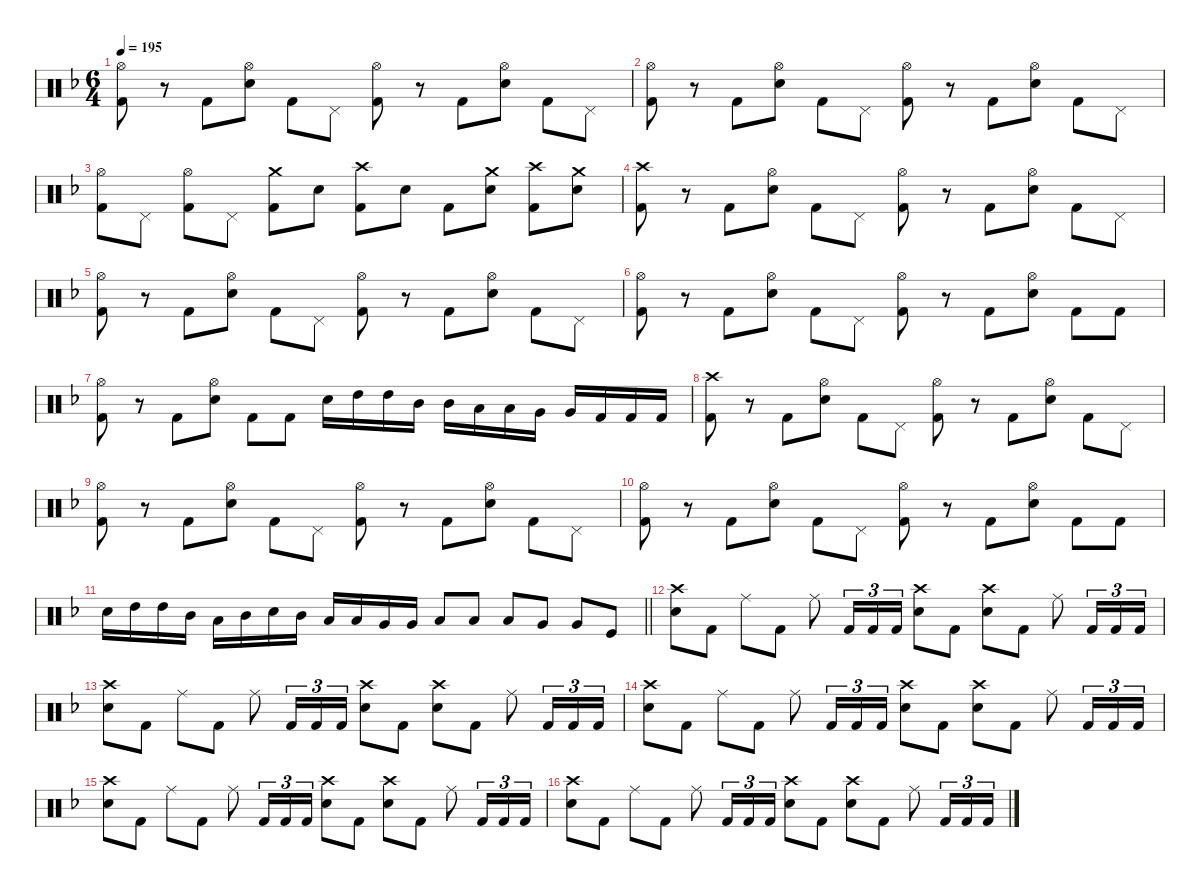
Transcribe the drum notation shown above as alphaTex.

\defaultSystemsLayout 4
\hideDynamics
\bracketExtendMode nobrackets
\singleTrackTrackNamePolicy hidden
\multiTrackTrackNamePolicy hidden
\firstSystemTrackNameMode fullname
\firstSystemTrackNameOrientation horizontal
\otherSystemsTrackNameOrientation horizontal
\track ("Drums" "drm.") {instrument percussion}
\staff {score}
\articulation defaults
\ts (6 4)
\tempo 195
\clef neutral
\ks dminor
("Hi-Hat (open)"{acc forcenatural} "Kick (hit) 2"{acc forcenatural}).8{dy f beam Down} r.8{beam Down} "Kick (hit) 2"{acc forcenatural}.8{beam Down} ("Hi-Hat (open)"{acc forcenatural} "Snare (hit) 2"{acc forcenatural}).8{beam Down} "Kick (hit) 2"{acc forcenatural}.8{beam Down} "Pedal Hi-Hat (hit)"{acc forcenatural}.8{beam Down} ("Hi-Hat (open)"{acc forcenatural} "Kick (hit) 2"{acc forcenatural}).8{beam Down} r.8{beam Down} "Kick (hit) 2"{acc forcenatural}.8{beam Down} ("Hi-Hat (open)"{acc forcenatural} "Snare (hit) 2"{acc forcenatural}).8{beam Down} "Kick (hit) 2"{acc forcenatural}.8{beam Down} "Pedal Hi-Hat (hit)"{acc forcenatural}.8{beam Down} |
("Hi-Hat (open)"{acc forcenatural} "Kick (hit) 2"{acc forcenatural}).8{beam Down} r.8{beam Down} "Kick (hit) 2"{acc forcenatural}.8{beam Down} ("Hi-Hat (open)"{acc forcenatural} "Snare (hit) 2"{acc forcenatural}).8{beam Down} "Kick (hit) 2"{acc forcenatural}.8{beam Down} "Pedal Hi-Hat (hit)"{acc forcenatural}.8{beam Down} ("Hi-Hat (open)"{acc forcenatural} "Kick (hit) 2"{acc forcenatural}).8{beam Down} r.8{beam Down} "Kick (hit) 2"{acc forcenatural}.8{beam Down} ("Hi-Hat (open)"{acc forcenatural} "Snare (hit) 2"{acc forcenatural}).8{beam Down} "Kick (hit) 2"{acc forcenatural}.8{beam Down} "Pedal Hi-Hat (hit)"{acc forcenatural}.8{beam Down} |
("Hi-Hat (open)"{acc forcenatural} "Kick (hit) 2"{acc forcenatural}).8{beam Down} "Pedal Hi-Hat (hit)"{acc forcenatural}.8{beam Down} ("Hi-Hat (open)"{acc forcenatural} "Kick (hit) 2"{acc forcenatural}).8{beam Down} "Pedal Hi-Hat (hit)"{acc forcenatural}.8{beam Down} ("Crash medium (hit)"{acc forcenatural} "Kick (hit) 2"{acc forcenatural}).8{beam Down} "Snare (hit) 2"{acc forcenatural}.8{beam Down} ("Crash high (hit)"{acc forcenatural} "Kick (hit) 2"{acc forcenatural}).8{beam Down} "Snare (hit) 2"{acc forcenatural}.8{beam Down} "Kick (hit) 2"{acc forcenatural}.8{beam Down} ("Crash medium (hit)"{acc forcenatural} "Snare (hit) 2"{acc forcenatural}).8{beam Down} ("Crash high (hit)"{acc forcenatural} "Kick (hit) 2"{acc forcenatural}).8{beam Down} ("Crash medium (hit)"{acc forcenatural} "Snare (hit) 2"{acc forcenatural}).8{beam Down} |
("Crash high (hit)"{acc forcenatural} "Kick (hit) 2"{acc forcenatural}).8{beam Down} r.8{beam Down} "Kick (hit) 2"{acc forcenatural}.8{beam Down} ("Hi-Hat (open)"{acc forcenatural} "Snare (hit) 2"{acc forcenatural}).8{beam Down} "Kick (hit) 2"{acc forcenatural}.8{beam Down} "Pedal Hi-Hat (hit)"{acc forcenatural}.8{beam Down} ("Hi-Hat (open)"{acc forcenatural} "Kick (hit) 2"{acc forcenatural}).8{beam Down} r.8{beam Down} "Kick (hit) 2"{acc forcenatural}.8{beam Down} ("Hi-Hat (open)"{acc forcenatural} "Snare (hit) 2"{acc forcenatural}).8{beam Down} "Kick (hit) 2"{acc forcenatural}.8{beam Down} "Pedal Hi-Hat (hit)"{acc forcenatural}.8{beam Down} |
("Hi-Hat (open)"{acc forcenatural} "Kick (hit) 2"{acc forcenatural}).8{beam Down} r.8{beam Down} "Kick (hit) 2"{acc forcenatural}.8{beam Down} ("Hi-Hat (open)"{acc forcenatural} "Snare (hit) 2"{acc forcenatural}).8{beam Down} "Kick (hit) 2"{acc forcenatural}.8{beam Down} "Pedal Hi-Hat (hit)"{acc forcenatural}.8{beam Down} ("Hi-Hat (open)"{acc forcenatural} "Kick (hit) 2"{acc forcenatural}).8{beam Down} r.8{beam Down} "Kick (hit) 2"{acc forcenatural}.8{beam Down} ("Hi-Hat (open)"{acc forcenatural} "Snare (hit) 2"{acc forcenatural}).8{beam Down} "Kick (hit) 2"{acc forcenatural}.8{beam Down} "Pedal Hi-Hat (hit)"{acc forcenatural}.8{beam Down} |
("Hi-Hat (open)"{acc forcenatural} "Kick (hit) 2"{acc forcenatural}).8{beam Down} r.8{beam Down} "Kick (hit) 2"{acc forcenatural}.8{beam Down} ("Hi-Hat (open)"{acc forcenatural} "Snare (hit) 2"{acc forcenatural}).8{beam Down} "Kick (hit) 2"{acc forcenatural}.8{beam Down} "Pedal Hi-Hat (hit)"{acc forcenatural}.8{beam Down} ("Hi-Hat (open)"{acc forcenatural} "Kick (hit) 2"{acc forcenatural}).8{beam Down} r.8{beam Down} "Kick (hit) 2"{acc forcenatural}.8{beam Down} ("Hi-Hat (open)"{acc forcenatural} "Snare (hit) 2"{acc forcenatural}).8{beam Down} "Kick (hit) 2"{acc forcenatural}.8{beam Down} "Kick (hit) 2"{acc forcenatural}.8{beam Down} |
("Hi-Hat (open)"{acc forcenatural} "Kick (hit) 2"{acc forcenatural}).8{beam Down} r.8{beam Down} "Kick (hit) 2"{acc forcenatural}.8{beam Down} ("Hi-Hat (open)"{acc forcenatural} "Snare (hit) 2"{acc forcenatural}).8{beam Down} "Kick (hit) 2"{acc forcenatural}.8{beam Down} "Kick (hit) 2"{acc forcenatural}.8{beam Down} "Snare (hit) 2"{acc forcenatural}.16{beam Down} "High Tom (hit)"{acc forcenatural}.16{beam Down} "High Tom (hit)"{acc forcenatural}.16{beam Down} "Mid Tom (hit)"{acc forcenatural}.16{beam Down} "Mid Tom (hit)"{acc forcenatural}.16{beam Down} "Low Tom (hit)"{acc forcenatural}.16{beam Down} "Low Tom (hit)"{acc forcenatural}.16{beam Up} "Very Low Tom (hit)"{acc forcenatural}.16{beam Up} "Very Low Tom (hit)"{acc forcenatural}.16{beam Up} "Kick (hit) 2"{acc forcenatural}.16{beam Up} "Kick (hit) 2"{acc forcenatural}.16{beam Up} "Kick (hit) 2"{acc forcenatural}.16{beam Up} |
("Crash high (hit)"{acc forcenatural} "Kick (hit) 2"{acc forcenatural}).8{beam Down} r.8{beam Down} "Kick (hit) 2"{acc forcenatural}.8{beam Down} ("Hi-Hat (open)"{acc forcenatural} "Snare (hit) 2"{acc forcenatural}).8{beam Down} "Kick (hit) 2"{acc forcenatural}.8{beam Down} "Pedal Hi-Hat (hit)"{acc forcenatural}.8{beam Down} ("Hi-Hat (open)"{acc forcenatural} "Kick (hit) 2"{acc forcenatural}).8{beam Down} r.8{beam Down} "Kick (hit) 2"{acc forcenatural}.8{beam Down} ("Hi-Hat (open)"{acc forcenatural} "Snare (hit) 2"{acc forcenatural}).8{beam Down} "Kick (hit) 2"{acc forcenatural}.8{beam Down} "Pedal Hi-Hat (hit)"{acc forcenatural}.8{beam Down} |
("Hi-Hat (open)"{acc forcenatural} "Kick (hit) 2"{acc forcenatural}).8{beam Down} r.8{beam Down} "Kick (hit) 2"{acc forcenatural}.8{beam Down} ("Hi-Hat (open)"{acc forcenatural} "Snare (hit) 2"{acc forcenatural}).8{beam Down} "Kick (hit) 2"{acc forcenatural}.8{beam Down} "Pedal Hi-Hat (hit)"{acc forcenatural}.8{beam Down} ("Hi-Hat (open)"{acc forcenatural} "Kick (hit) 2"{acc forcenatural}).8{beam Down} r.8{beam Down} "Kick (hit) 2"{acc forcenatural}.8{beam Down} ("Hi-Hat (open)"{acc forcenatural} "Snare (hit) 2"{acc forcenatural}).8{beam Down} "Kick (hit) 2"{acc forcenatural}.8{beam Down} "Pedal Hi-Hat (hit)"{acc forcenatural}.8{beam Down} |
("Hi-Hat (open)"{acc forcenatural} "Kick (hit) 2"{acc forcenatural}).8{beam Down} r.8{beam Down} "Kick (hit) 2"{acc forcenatural}.8{beam Down} ("Hi-Hat (open)"{acc forcenatural} "Snare (hit) 2"{acc forcenatural}).8{beam Down} "Kick (hit) 2"{acc forcenatural}.8{beam Down} "Pedal Hi-Hat (hit)"{acc forcenatural}.8{beam Down} ("Hi-Hat (open)"{acc forcenatural} "Kick (hit) 2"{acc forcenatural}).8{beam Down} r.8{beam Down} "Kick (hit) 2"{acc forcenatural}.8{beam Down} ("Hi-Hat (open)"{acc forcenatural} "Snare (hit) 2"{acc forcenatural}).8{beam Down} "Kick (hit) 2"{acc forcenatural}.8{beam Down} "Kick (hit) 2"{acc forcenatural}.8{beam Down} |
\barLineRight lightlight "Snare (hit) 2"{acc forcenatural}.16{beam Down} "High Tom (hit)"{acc forcenatural}.16{beam Down} "High Tom (hit)"{acc forcenatural}.16{beam Down} "Mid Tom (hit)"{acc forcenatural}.16{beam Down} "Low Tom (hit)"{acc forcenatural}.16{beam Down} "Mid Tom (hit)"{acc forcenatural}.16{beam Down} "Snare (hit) 2"{acc forcenatural}.16{beam Up} "Mid Tom (hit)"{acc forcenatural}.16{beam Up} "Low Tom (hit)"{acc forcenatural}.16{beam Up} "Low Tom (hit)"{acc forcenatural}.16{beam Up} "Very Low Tom (hit)"{acc forcenatural}.16{beam Up} "Very Low Tom (hit)"{acc forcenatural}.16{beam Up} "Low Tom (hit)"{acc forcenatural}.8{beam Up} "Low Tom (hit)"{acc forcenatural}.8{beam Up} "Low Tom (hit)"{acc forcenatural}.8{beam Up} "Very Low Tom (hit)"{acc forcenatural}.8{beam Up} "Very Low Tom (hit)"{acc forcenatural}.8{beam Up} "Kick (hit)"{acc forcenatural}.8{beam Up}
|
("Crash high (hit)"{acc forcenatural} "Snare (hit) 2"{acc forcenatural}).8{beam Down} "Kick (hit) 2"{acc forcenatural}.8{beam Down} "Ride (middle)"{acc forcenatural}.8{beam Down} "Kick (hit) 2"{acc forcenatural}.8{beam Down} "Ride (middle)"{acc forcenatural}.8{beam Down} "Kick (hit) 2"{acc forcenatural}.16{tu (3 2) beam Up} "Kick (hit) 2"{acc forcenatural}.16{tu (3 2) beam Up} "Kick (hit) 2"{acc forcenatural}.16{tu (3 2) beam Up} ("Crash high (hit)"{acc forcenatural} "Snare (hit) 2"{acc forcenatural}).8{beam Down} "Kick (hit) 2"{acc forcenatural}.8{beam Down} ("Crash high (hit)"{acc forcenatural} "Snare (hit) 2"{acc forcenatural}).8{beam Down} "Kick (hit) 2"{acc forcenatural}.8{beam Down} "Ride (middle)"{acc forcenatural}.8{beam Down} "Kick (hit) 2"{acc forcenatural}.16{tu (3 2) beam Up} "Kick (hit) 2"{acc forcenatural}.16{tu (3 2) beam Up} "Kick (hit) 2"{acc forcenatural}.16{tu (3 2) beam Up} |
("Crash high (hit)"{acc forcenatural} "Snare (hit) 2"{acc forcenatural}).8{beam Down} "Kick (hit) 2"{acc forcenatural}.8{beam Down} "Ride (middle)"{acc forcenatural}.8{beam Down} "Kick (hit) 2"{acc forcenatural}.8{beam Down} "Ride (middle)"{acc forcenatural}.8{beam Down} "Kick (hit) 2"{acc forcenatural}.16{tu (3 2) beam Up} "Kick (hit) 2"{acc forcenatural}.16{tu (3 2) beam Up} "Kick (hit) 2"{acc forcenatural}.16{tu (3 2) beam Up} ("Crash high (hit)"{acc forcenatural} "Snare (hit) 2"{acc forcenatural}).8{beam Down} "Kick (hit) 2"{acc forcenatural}.8{beam Down} ("Crash high (hit)"{acc forcenatural} "Snare (hit) 2"{acc forcenatural}).8{beam Down} "Kick (hit) 2"{acc forcenatural}.8{beam Down} "Ride (middle)"{acc forcenatural}.8{beam Down} "Kick (hit) 2"{acc forcenatural}.16{tu (3 2) beam Up} "Kick (hit) 2"{acc forcenatural}.16{tu (3 2) beam Up} "Kick (hit) 2"{acc forcenatural}.16{tu (3 2) beam Up} |
("Crash high (hit)"{acc forcenatural} "Snare (hit) 2"{acc forcenatural}).8{beam Down} "Kick (hit) 2"{acc forcenatural}.8{beam Down} "Ride (middle)"{acc forcenatural}.8{beam Down} "Kick (hit) 2"{acc forcenatural}.8{beam Down} "Ride (middle)"{acc forcenatural}.8{beam Down} "Kick (hit) 2"{acc forcenatural}.16{tu (3 2) beam Up} "Kick (hit) 2"{acc forcenatural}.16{tu (3 2) beam Up} "Kick (hit) 2"{acc forcenatural}.16{tu (3 2) beam Up} ("Crash high (hit)"{acc forcenatural} "Snare (hit) 2"{acc forcenatural}).8{beam Down} "Kick (hit) 2"{acc forcenatural}.8{beam Down} ("Crash high (hit)"{acc forcenatural} "Snare (hit) 2"{acc forcenatural}).8{beam Down} "Kick (hit) 2"{acc forcenatural}.8{beam Down} "Ride (middle)"{acc forcenatural}.8{beam Down} "Kick (hit) 2"{acc forcenatural}.16{tu (3 2) beam Up} "Kick (hit) 2"{acc forcenatural}.16{tu (3 2) beam Up} "Kick (hit) 2"{acc forcenatural}.16{tu (3 2) beam Up} |
("Crash high (hit)"{acc forcenatural} "Snare (hit) 2"{acc forcenatural}).8{beam Down} "Kick (hit) 2"{acc forcenatural}.8{beam Down} "Ride (middle)"{acc forcenatural}.8{beam Down} "Kick (hit) 2"{acc forcenatural}.8{beam Down} "Ride (middle)"{acc forcenatural}.8{beam Down} "Kick (hit) 2"{acc forcenatural}.16{tu (3 2) beam Up} "Kick (hit) 2"{acc forcenatural}.16{tu (3 2) beam Up} "Kick (hit) 2"{acc forcenatural}.16{tu (3 2) beam Up} ("Crash high (hit)"{acc forcenatural} "Snare (hit) 2"{acc forcenatural}).8{beam Down} "Kick (hit) 2"{acc forcenatural}.8{beam Down} ("Crash high (hit)"{acc forcenatural} "Snare (hit) 2"{acc forcenatural}).8{beam Down} "Kick (hit) 2"{acc forcenatural}.8{beam Down} "Ride (middle)"{acc forcenatural}.8{beam Down} "Kick (hit) 2"{acc forcenatural}.16{tu (3 2) beam Up} "Kick (hit) 2"{acc forcenatural}.16{tu (3 2) beam Up} "Kick (hit) 2"{acc forcenatural}.16{tu (3 2) beam Up} |
("Crash high (hit)"{acc forcenatural} "Snare (hit) 2"{acc forcenatural}).8{beam Down} "Kick (hit) 2"{acc forcenatural}.8{beam Down} "Ride (middle)"{acc forcenatural}.8{beam Down} "Kick (hit) 2"{acc forcenatural}.8{beam Down} "Ride (middle)"{acc forcenatural}.8{beam Down} "Kick (hit) 2"{acc forcenatural}.16{tu (3 2) beam Up} "Kick (hit) 2"{acc forcenatural}.16{tu (3 2) beam Up} "Kick (hit) 2"{acc forcenatural}.16{tu (3 2) beam Up} ("Crash high (hit)"{acc forcenatural} "Snare (hit) 2"{acc forcenatural}).8{beam Down} "Kick (hit) 2"{acc forcenatural}.8{beam Down} ("Crash high (hit)"{acc forcenatural} "Snare (hit) 2"{acc forcenatural}).8{beam Down} "Kick (hit) 2"{acc forcenatural}.8{beam Down} "Ride (middle)"{acc forcenatural}.8{beam Down} "Kick (hit) 2"{acc forcenatural}.16{tu (3 2) beam Up} "Kick (hit) 2"{acc forcenatural}.16{tu (3 2) beam Up} "Kick (hit) 2"{acc forcenatural}.16{tu (3 2) beam Up}
